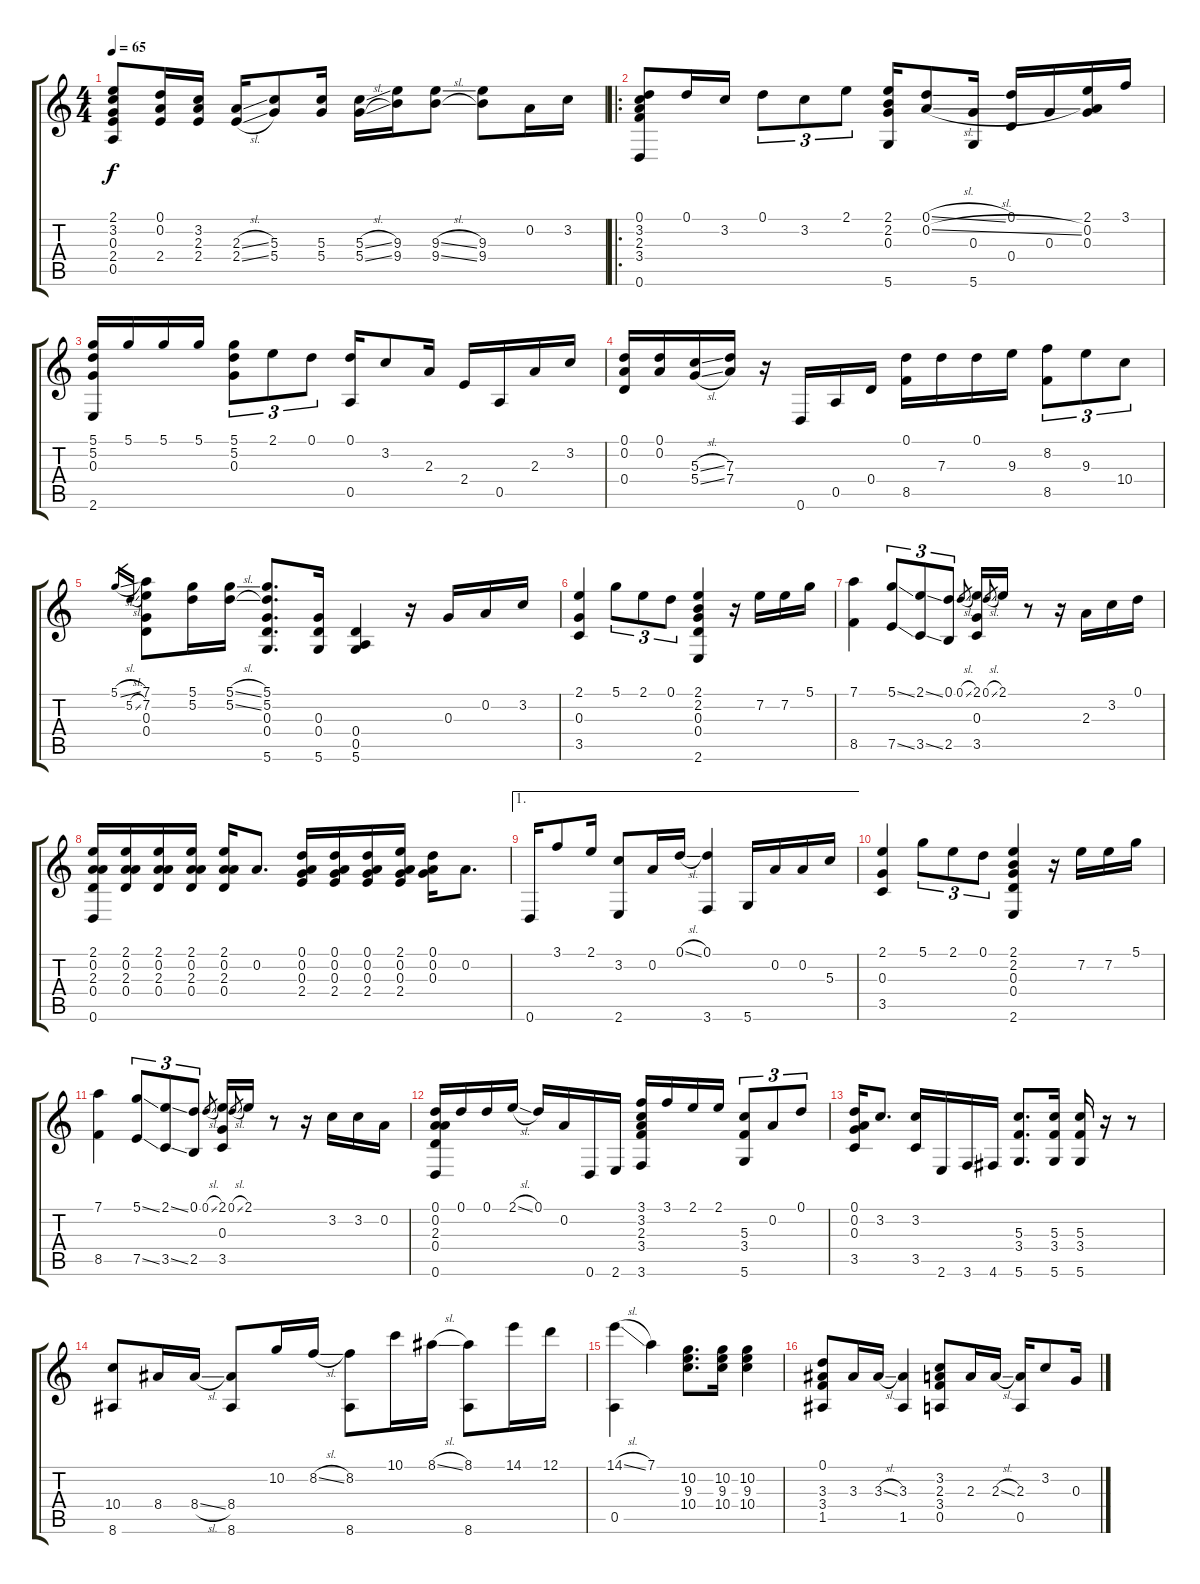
\track "" {instrument acousticguitarsteel}
\staff {score tabs}
\tuning (D4 A3 G3 D3 A2 D2) {hide}
\ts (4 4)
\tempo 65
\clef g2
\ks c
(2.1 3.2 0.3 2.4 0.5).8{dy f} (0.1 0.2 2.4).16 (3.2 2.3 2.4).16 (2.3{sl} 2.4{sl}).16 (5.3 5.4).8 (5.3 5.4).16 (5.3{sl} 5.4{sl}).16 (9.3 9.4).16 (9.3{sl} 9.4{sl}).8 (9.3 9.4).8 0.2.16 3.2.16 |
\ro
(0.1 3.2 2.3 3.4 0.6).8 0.1.16 3.2.16 0.1.8{tu (3 2)} 3.2.8{tu (3 2)} 2.1.8{tu (3 2)} (2.1 2.2 0.3 5.6).16 (0.1{sl} 0.2{sl}).8 (0.3 5.6).16 (0.1 0.4).16 0.3.16 (2.1 0.2 0.3).16 3.1.16 |
(5.1 5.2 0.3 2.6).16 5.1.16 5.1.16 5.1.16 (5.1 5.2 0.3).8{tu (3 2)} 2.1.8{tu (3 2)} 0.1.8{tu (3 2)} (0.1 0.5).16 3.2.8 2.3.16 2.4.16 0.5.16 2.3.16 3.2.16 |
(0.1 0.2 0.4).16 (0.1 0.2).16 (5.3{sl} 5.4{sl}).16 (7.3 7.4).16 r.16 0.6.16 0.5.16 0.4.16 (0.1 8.5).16 7.3.16 0.1.16 9.3.16 (8.2 8.5).8{tu (3 2)} 9.3.8{tu (3 2)} 10.4.8{tu (3 2)} |
5.1{sl}.16{gr} 5.2{sl}.16{gr} (7.1 7.2 0.3 0.4).8 (5.1 5.2).16 (5.1{sl} 5.2{sl}).16 (5.1 5.2 0.3 0.4 5.6).8{d} (0.3 0.4 5.6).16 (0.4 0.5 5.6).4 r.16 0.3.16 0.2.16 3.2.16 |
(2.1 0.3 3.5).4 5.1.8{tu (3 2)} 2.1.8{tu (3 2)} 0.1.8{tu (3 2)} (2.1 2.2 0.3 0.4 2.6).4 r.16 7.2.16 7.2.16 5.1.16 |
(7.1 8.5).4 (5.1{ss} 7.5{ss}).8{tu (3 2)} (2.1{ss} 3.5{ss}).8{tu (3 2)} (0.1 2.5).8{tu (3 2)} 0.1{sl}.8{gr} (2.1 0.3 3.5).16 0.1{sl}.8{gr} 2.1.16 r.8 r.16 2.3.16 3.2.16 0.1.16 |
(2.1 0.2 2.3 0.4 0.6).16 (2.1 0.2 2.3 0.4).16 (2.1 0.2 2.3 0.4).16 (2.1 0.2 2.3 0.4).16 (2.1 0.2 2.3 0.4).16 0.2.8{d} (0.1 0.2 0.3 2.4).16 (0.1 0.2 0.3 2.4).16 (0.1 0.2 0.3 2.4).16 (2.1 0.2 0.3 2.4).16 (0.1 0.2 0.3).16 0.2.8{d} |
\ae 1
0.6.16 3.1.8 2.1.16 (3.2 2.6).8 0.2.16 0.1{sl}.16 (0.1 3.6).4 5.6.16 0.2.16 0.2.16 5.3.16 |
(2.1 0.3 3.5).4 5.1.8{tu (3 2)} 2.1.8{tu (3 2)} 0.1.8{tu (3 2)} (2.1 2.2 0.3 0.4 2.6).4 r.16 7.2.16 7.2.16 5.1.16 |
(7.1 8.5).4 (5.1{ss} 7.5{ss}).8{tu (3 2)} (2.1{ss} 3.5{ss}).8{tu (3 2)} (0.1 2.5).8{tu (3 2)} 0.1{sl}.8{gr} (2.1 0.3 3.5).16 0.1{sl}.8{gr} 2.1.16 r.8 r.16 3.2.16 3.2.16 0.2.16 |
(0.1 0.2 2.3 0.4 0.6).16 0.1.16 0.1.16 2.1{sl}.16 0.1.16 0.2.16 0.6.16 2.6.16 (3.1 3.2 2.3 3.4 3.6).16 3.1.16 2.1.16 2.1.16 (5.3 3.4 5.6).8{tu (3 2)} 0.2.8{tu (3 2)} 0.1.8{tu (3 2)} |
(0.1 0.2 0.3 3.5).16 3.2.8{d} (3.2 3.5).16 2.6.16 3.6.16 4.6.16 (5.3 3.4 5.6).8{d} (5.3 3.4 5.6).16 (5.3 3.4 5.6).16 r.16 r.8 |
(10.4 8.6).8 8.4.16 8.4{sl}.16 (8.4 8.6).8 10.2.16 8.2{sl}.16 (8.2 8.6).8 10.1.16 8.1{sl}.16 (8.1 8.6).8 14.1.16 12.1.16 |
(14.1{sl} 0.5).4 7.1.4 (10.2 9.3 10.4).8{d} (10.2 9.3 10.4).16 (10.2 9.3 10.4).4 |
(0.1 3.3 3.4 1.5).8 3.3.16 3.3{sl}.16 (3.3 1.5).4 (3.2 2.3 3.4 0.5).8 2.3.16 2.3{sl}.16 (2.3 0.5).16 3.2.8 0.3.16
